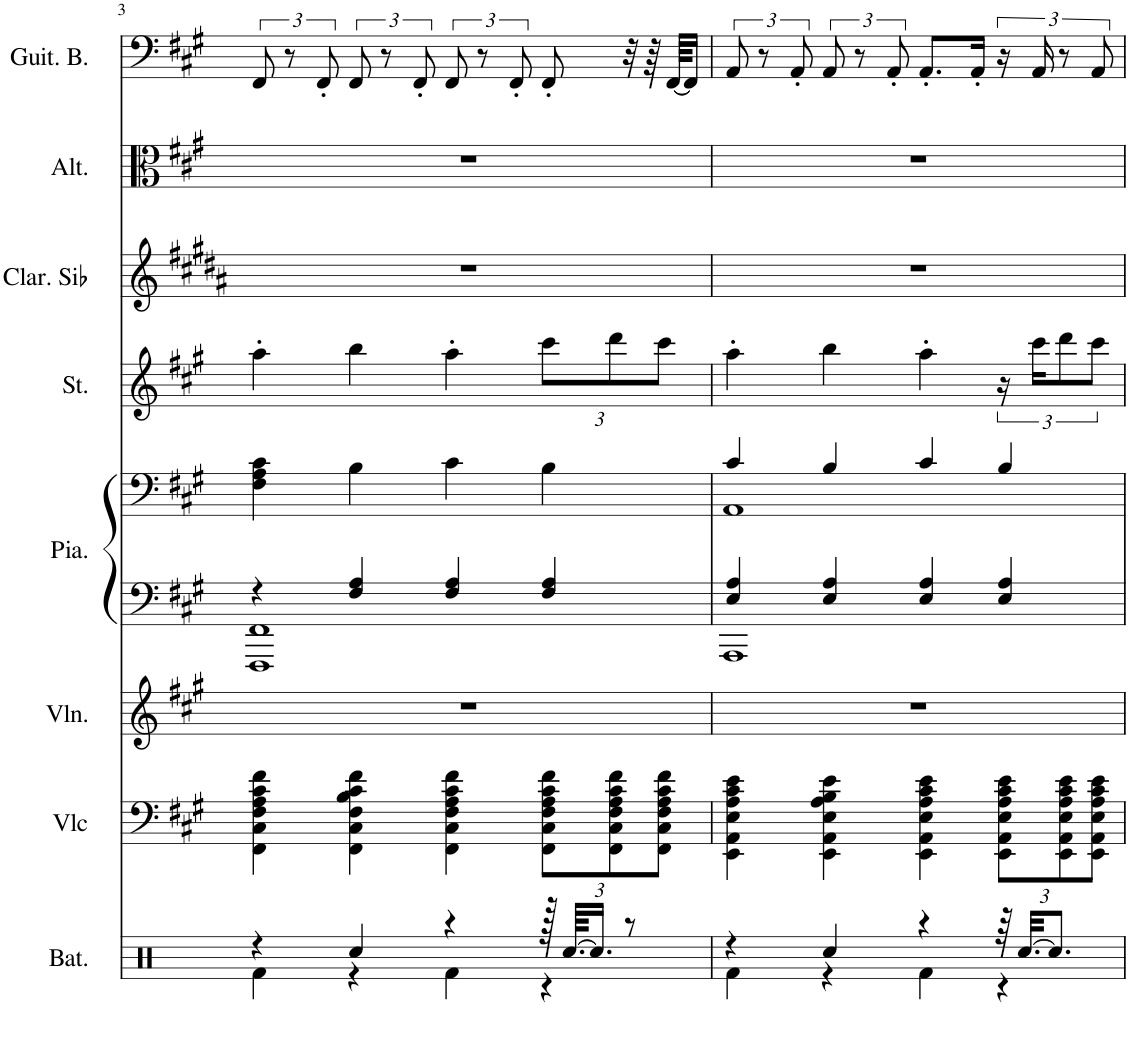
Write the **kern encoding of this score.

**kern	**kern	**kern	**kern	**kern	**kern	**kern	**kern	**kern
*part8	*part7	*part6	*part5	*part5	*part4	*part3	*part2	*part1
*staff9	*staff8	*staff7	*staff6	*staff5	*staff4	*staff3	*staff2	*staff1
*I"Batterie, Drums	*I"Violoncelle	*I"Violon	*I"Piano, Acoustic Grand Piano	*	*I"Cordes, String Ensemble 2	*I"Clarinette en Sib	*I"Alto	*I"Guitare basse
*I'Bat.	*I'Vlc	*I'Vln.	*I'Pia.	*	*I'St.	*I'Clar. Sib	*I'Alt.	*I'Guit. B.
!!LO:PB:g=z
*clefX	*clefF4	*clefG2	*clefF4	*clefF4	*clefG2	*clefG2	*clefC3	*clefF4
*	*	*	*	*	*	*Trd1c2	*	*Trd7c12
*k[]	*k[f#c#g#]	*k[f#c#g#]	*k[f#c#g#]	*k[f#c#g#]	*k[f#c#g#]	*k[f#c#g#d#a#]	*k[f#c#g#]	*k[f#c#g#]
*M4/4	*M4/4	*M4/4	*M4/4	*M4/4	*M4/4	*M4/4	*M4/4	*M4/4
=3	=3	=3	=3	=3	=3	=3	=3	=3
*^	*	*	*^	*	*	*	*	*
4r	4Rf\	4FF#\ 4C#\ 4F#\ 4A\ 4c#\ 4f#\	1r	4r	1FFF# 1FF#	4F#\ 4A\ 4c#\	4aa'\	1r	1r	12FF#/
.	.	.	.	.	.	.	.	.	.	12r
.	.	.	.	.	.	.	.	.	.	12FF#'/
4Rcc/	4r	4FF#\ 4C#\ 4F#\ 4B\ 4c#\ 4f#\	.	4F#/ 4A/	.	4B\	4bb\	.	.	12FF#/
.	.	.	.	.	.	.	.	.	.	12r
.	.	.	.	.	.	.	.	.	.	12FF#'/
4r	4Rf\	4FF#\ 4C#\ 4F#\ 4A\ 4c#\ 4f#\	.	4F#/ 4A/	.	4c#\	4aa'\	.	.	12FF#/
.	.	.	.	.	.	.	.	.	.	12r
.	.	.	.	.	.	.	.	.	.	12FF#'/
*	*	*Xbrackettup	*	*	*	*	*Xbrackettup	*	*	*
128r	4r	12FF#\ 12C#\ 12F#\ 12A\ 12c#\ 12f#\L	.	4F#/ 4A/	.	4B\	12ccc#\L	.	.	8FF#'/
[64.Rcc/KKLL	.	.	.	.	.	.	.	.	.	.
16.Rcc/JJ]	.	.	.	.	.	.	.	.	.	.
.	.	12FF#\ 12C#\ 12F#\ 12A\ 12c#\ 12f#\	.	.	.	.	12ddd\	.	.	.
8r	.	.	.	.	.	.	.	.	.	32r
.	.	.	.	.	.	.	.	.	.	64r
.	.	12FF#\ 12C#\ 12F#\ 12A\ 12c#\ 12f#\J	.	.	.	.	12ccc#\J	.	.	.
.	.	.	.	.	.	.	.	.	.	[64FF#/KKLL
.	.	.	.	.	.	.	.	.	.	16FF#/JJ]
=4	=4	=4	=4	=4	=4	=4	=4	=4	=4	=4
*	*	*	*	*	*	*^	*	*	*	*
4r	4Rf\	4EE\ 4AA\ 4E\ 4A\ 4c#\ 4e\	1r	4E/ 4A/	1AAA	4c#/	1AA	4aa'\	1r	1r	12AA/
.	.	.	.	.	.	.	.	.	.	.	12r
.	.	.	.	.	.	.	.	.	.	.	12AA'/
4Rcc/	4r	4EE\ 4AA\ 4E\ 4A\ 4B\ 4e\	.	4E/ 4A/	.	4B/	.	4bb\	.	.	12AA/
.	.	.	.	.	.	.	.	.	.	.	12r
.	.	.	.	.	.	.	.	.	.	.	12AA'/
4r	4Rf\	4EE\ 4AA\ 4E\ 4A\ 4c#\ 4e\	.	4E/ 4A/	.	4c#/	.	4aa'\	.	.	8.AA'/L
.	.	.	.	.	.	.	.	.	.	.	16AA'/Jk
*	*	*	*	*	*	*	*	*brackettup	*	*	*
64r	4r	12EE\ 12AA\ 12E\ 12A\ 12c#\ 12e\L	.	4E/ 4A/	.	4B/	.	24r	.	.	24r
[32.Rcc/KKL	.	.	.	.	.	.	.	.	.	.	.
.	.	.	.	.	.	.	.	24ccc#\KL	.	.	24AA/
8.Rcc/J]	.	.	.	.	.	.	.	.	.	.	.
.	.	12EE\ 12AA\ 12E\ 12A\ 12c#\ 12e\	.	.	.	.	.	12ddd\	.	.	12r
.	.	12EE\ 12AA\ 12E\ 12A\ 12c#\ 12e\J	.	.	.	.	.	12ccc#\J	.	.	12AA/
*	*	*	*	*v	*v	*	*	*	*	*	*
*v	*v	*	*	*	*v	*v	*	*	*	*
=	=	=	=	=	=	=	=	=
*-	*-	*-	*-	*-	*-	*-	*-	*-
